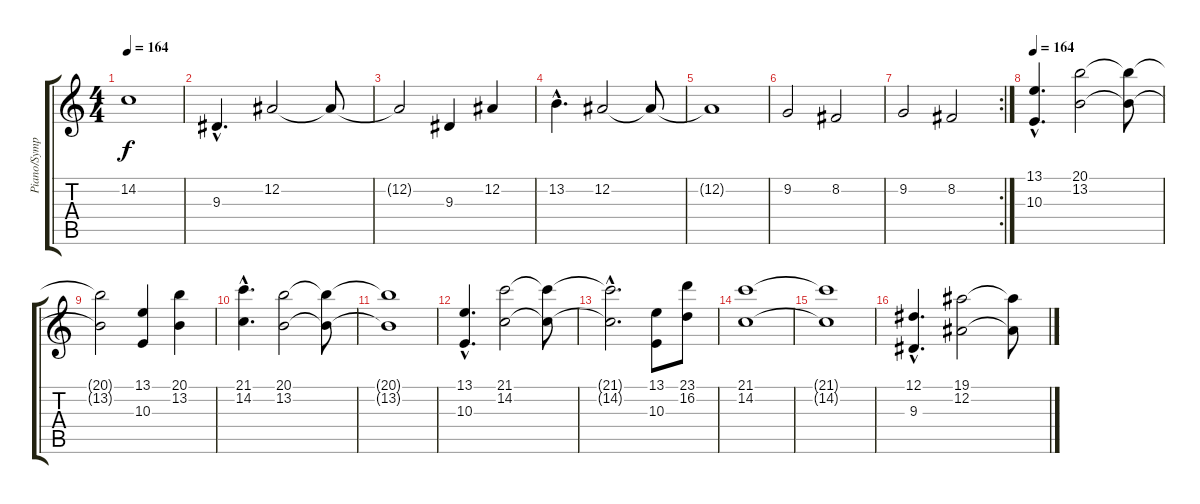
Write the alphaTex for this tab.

\track ("Piano/Symphony" "Piano/Symp") {instrument acousticgrandpiano}
\staff {score tabs}
\tuning (Eb4 Bb3 Gb3 Db3 Ab2 Eb2) {hide}
\ts (4 4)
\tempo 164
\clef g2
\ks c
14.2{t}.1{dy f} |
9.3{hac}.4{d instrument stringensemble1} 12.2.2 12.2{t}.8 |
12.2{t}.2 9.3.4 12.2.4 |
13.2{hac}.4{d instrument stringensemble1} 12.2.2 12.2{t}.8 |
12.2{t}.1 |
9.2.2 8.2.2 |
\rc 2
9.2.2 8.2.2 |
\tempo 164
(13.1{hac} 10.3{hac}).4{d instrument stringensemble1} (20.1 13.2).2 (20.1{t} 13.2{t}).8 |
(20.1{t} 13.2{t}).2{instrument stringensemble1} (13.1 10.3).4 (20.1 13.2).4 |
(21.1{hac} 14.2{hac}).4{d instrument stringensemble1} (20.1 13.2).2 (20.1{t} 13.2{t}).8 |
(20.1{t} 13.2{t}).1 |
(13.1{hac} 10.3{hac}).4{d instrument stringensemble1} (21.1 14.2).2 (21.1{t} 14.2{t}).8 |
(21.1{hac t} 14.2{hac t}).2{d instrument stringensemble1} (13.1 10.3).8 (23.1 16.2).8 |
(21.1 14.2).1 |
(21.1{t} 14.2{t}).1 |
(12.1{hac} 9.3{hac}).4{d instrument stringensemble1} (19.1 12.2).2 (19.1{t} 12.2{t}).8
